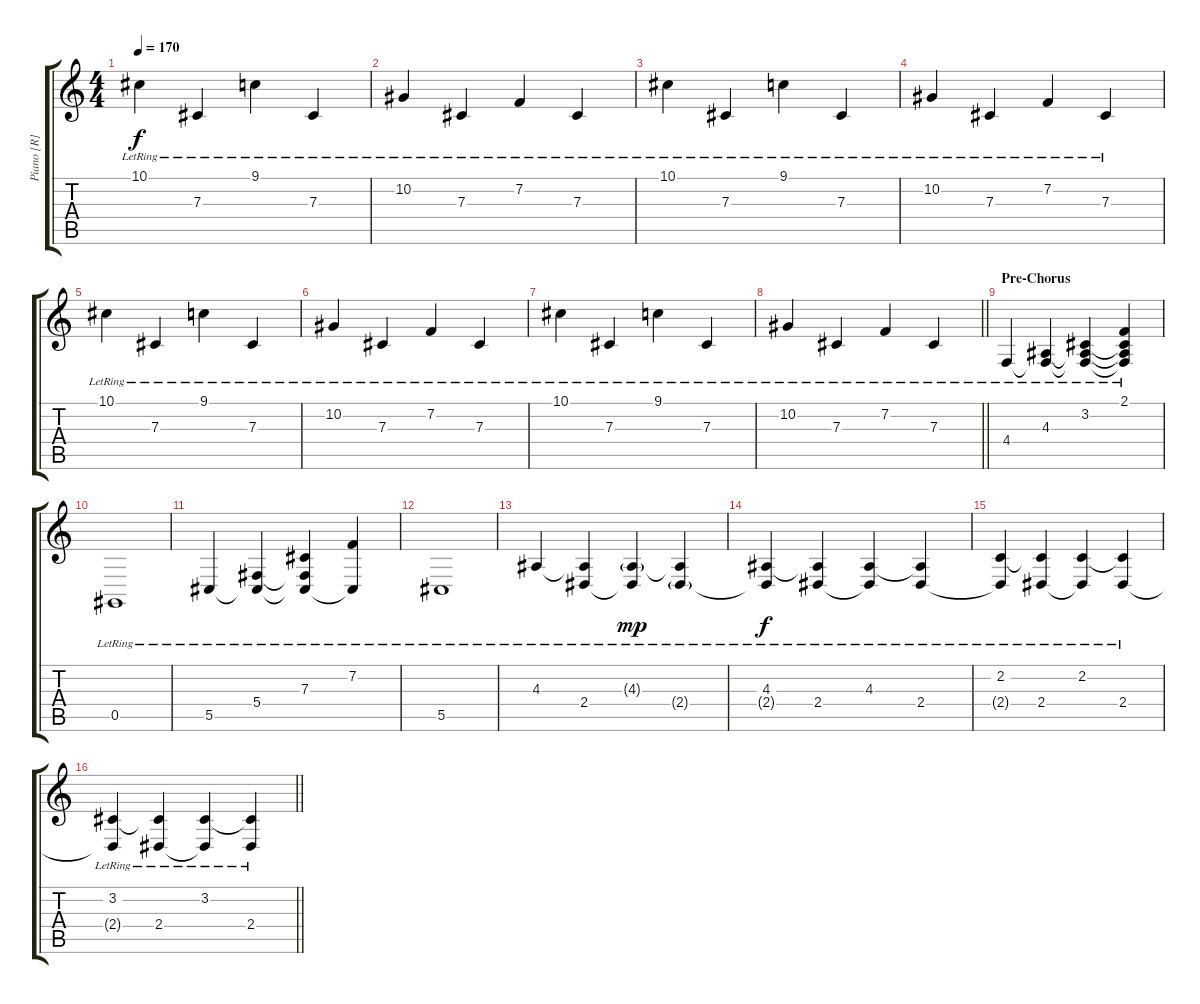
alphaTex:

\track ("Piano [R]" "Piano [R]") {instrument acousticgrandpiano}
\staff {score tabs}
\tuning (Eb4 Bb3 Gb3 Db3 Ab2 Db2) {hide}
\ts (4 4)
\tempo 170
\clef g2
\ks c
10.1{lr}.4{dy f} 7.3{lr}.4 9.1{lr}.4 7.3{lr}.4 |
10.2{lr}.4 7.3{lr}.4 7.2{lr}.4 7.3{lr}.4 |
10.1{lr}.4 7.3{lr}.4 9.1{lr}.4 7.3{lr}.4 |
10.2{lr}.4 7.3{lr}.4 7.2{lr}.4 7.3{lr}.4 |
10.1{lr}.4 7.3{lr}.4 9.1{lr}.4 7.3{lr}.4 |
10.2{lr}.4 7.3{lr}.4 7.2{lr}.4 7.3{lr}.4 |
10.1{lr}.4 7.3{lr}.4 9.1{lr}.4 7.3{lr}.4 |
\barLineRight lightlight
10.2{lr}.4 7.3{lr}.4 7.2{lr}.4 7.3{lr}.4 |
\section ("" "Pre-Chorus")
4.4{lr}.4 (4.3{lr} 4.4{t}).4 (3.2{lr} 4.3{t} 4.4{t}).4 (2.1{lr} 3.2{t} 4.3{t} 4.4{t}).4 |
0.5{lr}.1 |
5.5{lr}.4 (5.4{lr} 5.5{t}).4 (7.3{lr} 5.4{t} 5.5{t}).4 (7.2{lr} 5.5{t}).4 |
5.5{lr}.1 |
4.3{lr}.4 (4.3{t} 2.4{lr}).4 (4.3{g lr} 2.4{t}).4{dy mp} (4.3{t} 2.4{g lr}).4 |
(4.3{lr} 2.4{t}).4{dy f} (4.3{t} 2.4{lr}).4 (4.3{lr} 2.4{t}).4 (4.3{t} 2.4{lr}).4 |
(2.2{lr} 2.4{t}).4 (2.2{t} 2.4{lr}).4 (2.2{lr} 2.4{t}).4 (2.2{t} 2.4{lr}).4 |
\barLineRight lightlight
(3.2{lr} 2.4{t}).4 (3.2{t} 2.4{lr}).4 (3.2{lr} 2.4{t}).4 (3.2{t} 2.4{lr}).4
